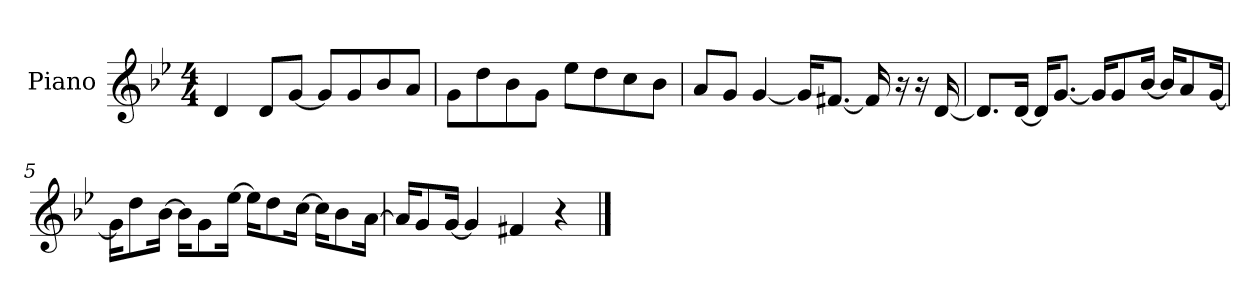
**kern
*part1
*staff1
*I"Piano
*I'P-no
*clefG2
*k[b-e-]
*M4/4
*MM90
=1
4d/
8d/L
[8g/J
8g/L]
8g/
8b-/
8a/J
=2
8g\L
8dd\
8b-\
8g\J
8ee-\L
8dd\
8cc\
8b-\J
=3
8a/L
8g/J
[4g/
16g/KL]
[8.f#X/J
16f#/]
16r
16r
[16d/
=4
8.d/L]
[16d/Jk
16d/KL]
[8.g/J
16g/KL]
8g/
[16b-/Jk
16b-/KL]
8a/
[16g/Jk
!!LO:LB:g=z
=5
16g\KL]
8dd\
[16b-\Jk
16b-\KL]
8g\
[16ee-\Jk
16ee-\KL]
8dd\
[16cc\Jk
16cc\KL]
8b-\
[16a\Jk
=6
16a/KL]
8g/
[16g/Jk
4g/]
4f#X/
4r
==
*-
